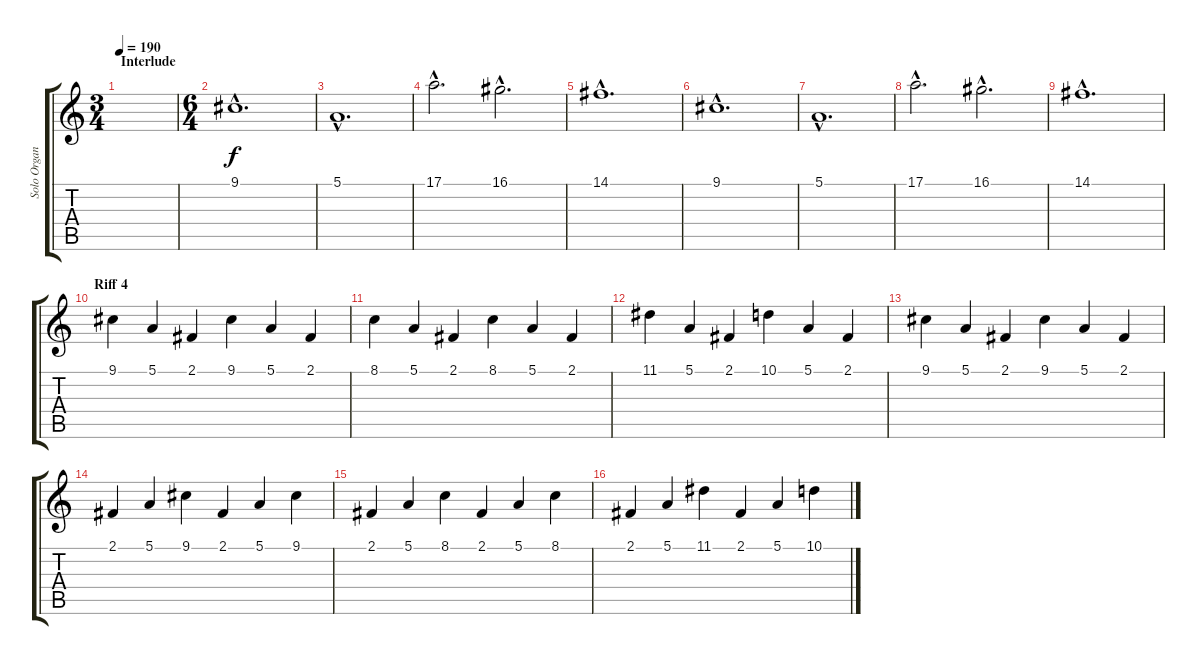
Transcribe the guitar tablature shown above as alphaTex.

\track ("Solo Organ" "Solo Organ") {instrument drawbarorgan}
\staff {score tabs}
\tuning (E4 B3 G3 D3 A2 E2) {hide}
\ts (3 4)
\section ("" "Interlude")
\tempo 190
\clef g2
\ks c
|
\ts (6 4)
9.1{hac}.1{d} |
5.1{hac}.1{d} |
17.1{hac}.2{d} 16.1{hac}.2{d} |
14.1{hac}.1{d} |
9.1{hac}.1{d} |
5.1{hac}.1{d} |
17.1{hac}.2{d} 16.1{hac}.2{d} |
14.1{hac}.1{d} |
\section ("" "Riff 4")
9.1.4 5.1.4 2.1.4 9.1.4 5.1.4 2.1.4 |
8.1.4 5.1.4 2.1.4 8.1.4 5.1.4 2.1.4 |
11.1.4 5.1.4 2.1.4 10.1.4 5.1.4 2.1.4 |
9.1.4 5.1.4 2.1.4 9.1.4 5.1.4 2.1.4 |
2.1.4 5.1.4 9.1.4 2.1.4 5.1.4 9.1.4 |
2.1.4 5.1.4 8.1.4 2.1.4 5.1.4 8.1.4 |
2.1.4 5.1.4 11.1.4 2.1.4 5.1.4 10.1.4
